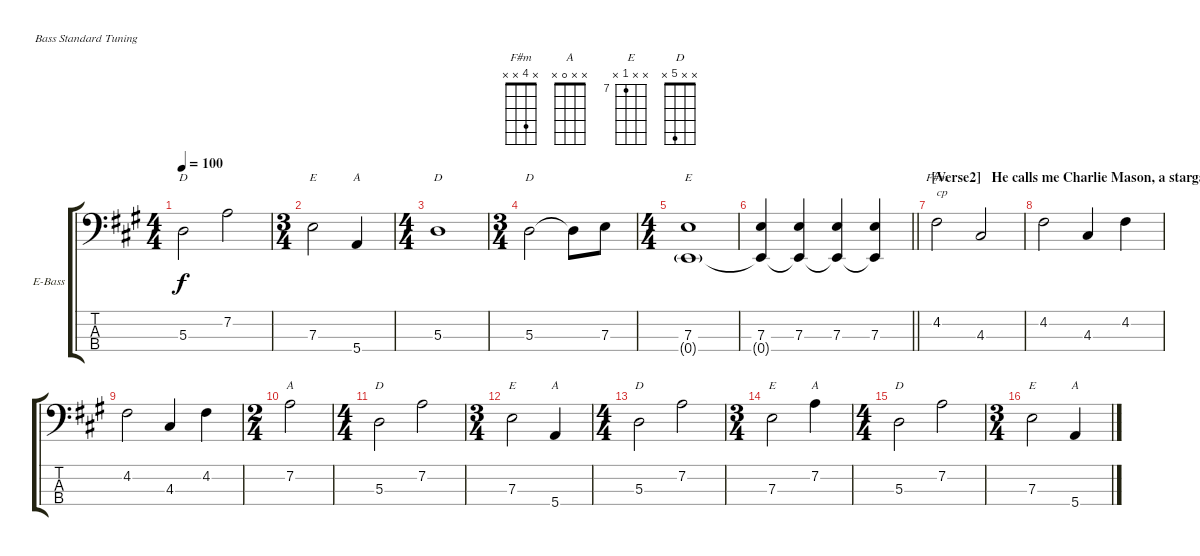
\bracketExtendMode groupsimilarinstruments
\firstSystemTrackNameOrientation horizontal
\otherSystemsTrackNameOrientation horizontal
\track ("Electric Bass" "E-Bass") {instrument electricbassfinger}
\staff {score tabs}
\tuning (G2 D2 A1 E1)
\chord ("F#m" x 4 x x)
\chord ("A" 2 x x x)
\chord ("E" x 2 x x)
\chord ("D" x 0 x x)
\chord ("A" x x 0 x)
\chord ("D" x x 5 x)
\chord ("E" x x 7 x) {firstfret 7}
\ts (4 4)
\tempo 100
\clef f4
\scale
0.333333
\ks f#minor
5.3.2{ch "D" dy f} 7.2.2 |
\ts (3 4)
\scale
0.333333 7.3.2{ch "E"} 5.4.4{ch "A"} |
\ts (4 4)
\scale
0.333333 5.3.1{ch "D"} |
\ts (3 4)
\scale
0.333333 5.3.2{ch "D"} 5.3{t}.8 7.3.8 |
\ts (4 4)
\scale
0.473684 (7.3 0.4{g}).1{ch "E"} |
\scale
0.275304
\barLineRight lightlight
(7.3 0.4{t}).4 (7.3 0.4{t}).4 (7.3 0.4{t}).4 (7.3 0.4{t}).4 |
\section ("" "[Verse2]   He calls me Charlie Mason, a stargazer am ")
4.2.2{ch "F#m" txt "cp"} 4.3.2 |
4.2.2 4.3.4 4.2.4 |
4.2.2 4.3.4 4.2.4 |
\ts (2 4)
7.2.2{ch "A"} |
\ts (4 4)
5.3.2{ch "D"} 7.2.2 |
\ts (3 4)
7.3.2{ch "E"} 5.4.4{ch "A"} |
\ts (4 4)
5.3.2{ch "D"} 7.2.2 |
\ts (3 4)
7.3.2{ch "E"} 7.2.4{ch "A"} |
\ts (4 4)
5.3.2{ch "D"} 7.2.2 |
\ts (3 4)
7.3.2{ch "E"} 5.4.4{ch "A"}
